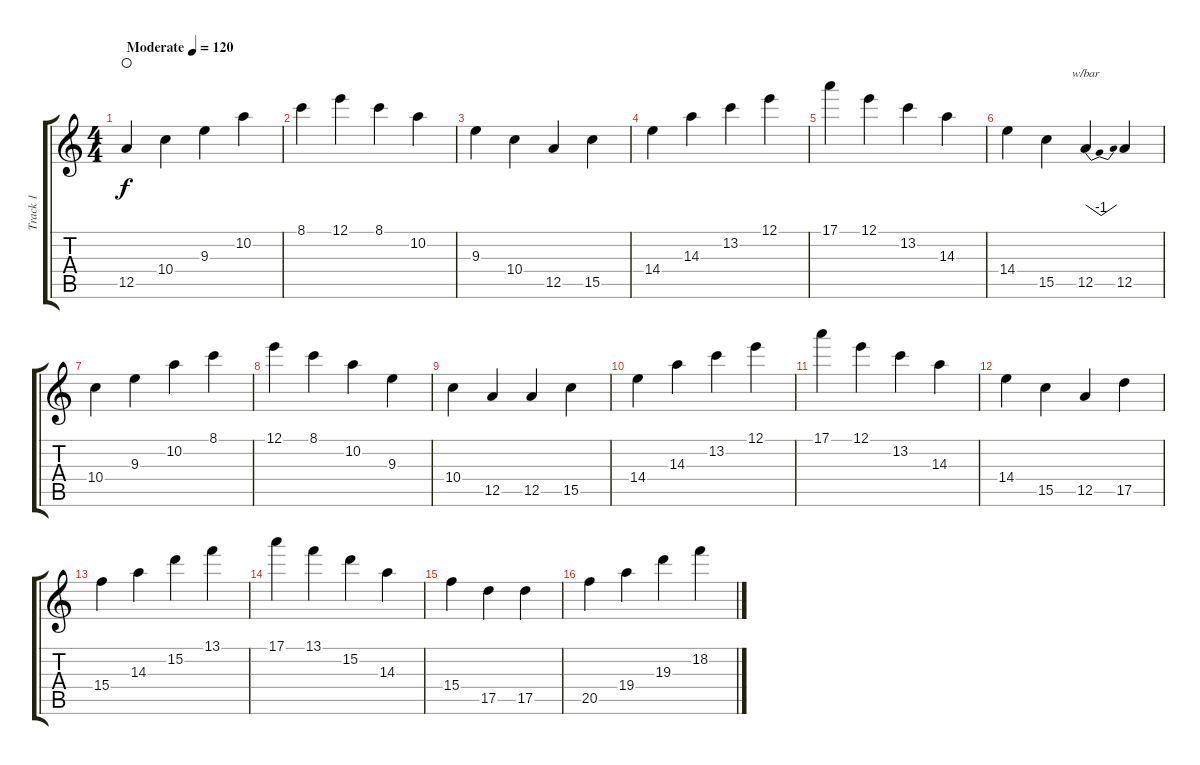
\track ("Track 1" "Track 1") {instrument overdrivenguitar}
\staff {score tabs}
\tuning (E4 B3 G3 D3 A2 E2) {hide}
\ts (4 4)
\tempo (120 "Moderate")
\tempo 900
\tempo (120 "Moderate")
\clef g2
\ks c
12.5.4{dy f instrument overdrivenguitar waho} 10.4.4 9.3.4 10.2.4 |
8.1.4 12.1.4 8.1.4 10.2.4 |
9.3.4 10.4.4 12.5.4 15.5.4 |
14.4.4 14.3.4 13.2.4 12.1.4 |
17.1.4 12.1.4 13.2.4 14.3.4 |
14.4.4 15.5.4 12.5.4{tbe (dip default 0 0 30 -4 60 0)} 12.5.4 |
10.4.4 9.3.4 10.2.4 8.1.4 |
12.1.4 8.1.4 10.2.4 9.3.4 |
10.4.4 12.5.4 12.5.4 15.5.4 |
14.4.4 14.3.4 13.2.4 12.1.4 |
17.1.4 12.1.4 13.2.4 14.3.4 |
14.4.4 15.5.4 12.5.4 17.5.4 |
15.4.4 14.3.4 15.2.4 13.1.4 |
17.1.4 13.1.4 15.2.4 14.3.4 |
15.4.4 17.5.4 17.5.4 |
20.5.4 19.4.4 19.3.4 18.2.4
